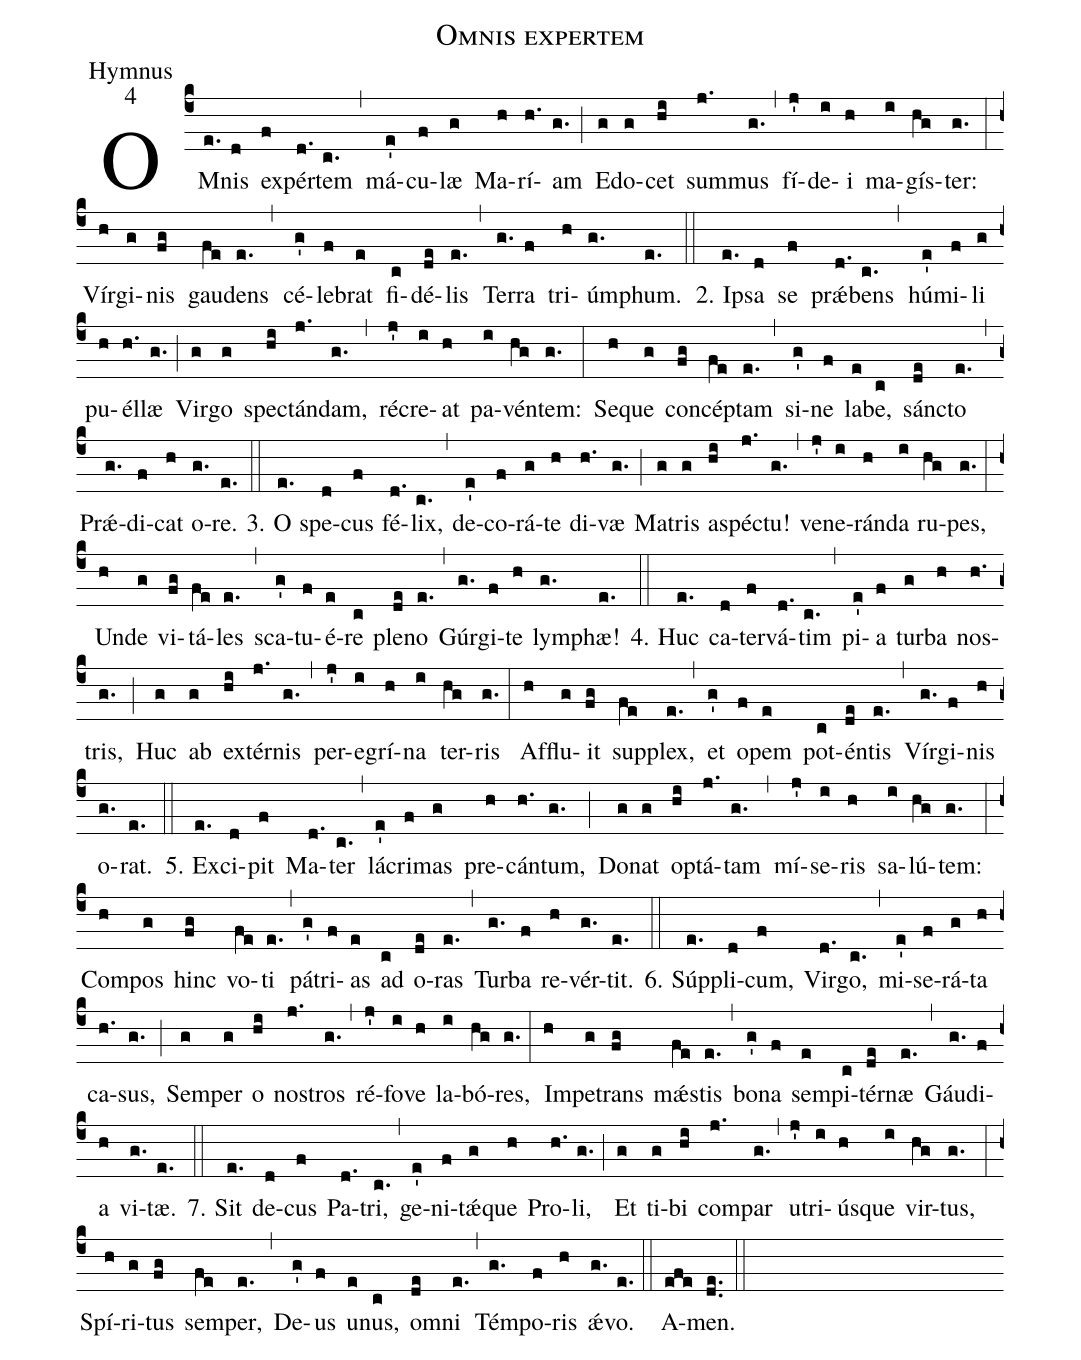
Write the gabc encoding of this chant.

name: Omnis expertem;
office-part: Hymnus;
mode: 4;
%%
(c4) OM(e.)nis(d) ex(f)pér(d.)tem(c.) (,) má(e')cu(f)læ(g) Ma(h)rí(h.)am(g.) (;) E(g)do(g)cet(hi) sum(j.)mus(g.) (,) fí(j')de(i)i(h) ma(i)gís(hg)ter:(g.) (:)
Vír(h)gi(g)nis(fg) gau(fe)dens(e.) (,) cé(g')le(f)brat(e) fi(c)dé(de)lis(e.) (,) Ter(g.)ra(f) tri(h)úm(g.)phum.(e.) (::)
2. Ip(e.)sa(d) se(f) prǽ(d.)bens(c.) (,) hú(e')mi(f)li(g) pu(h)él(h.)læ(g.) (;) Vir(g)go(g) spec(hi)tán(j.)dam,(g.) (,) ré(j')cre(i)at(h) pa(i)vén(hg)tem:(g.) (:)
Se(h)que(g) con(fg)cép(fe)tam(e.) (,) si(g')ne(f) la(e)be,(c) sánc(de)to(e.) (,) Prǽ(g.)di(f)cat(h) o(g.)re.(e.) (::)
3. O(e.) spe(d)cus(f) fé(d.)lix,(c.) (,) de(e')co(f)rá(g)te(h) di(h.)væ(g.) (;) Ma(g)tris(g) a(hi)spéc(j.)tu!(g.) (,) ve(j')ne(i)rán(h)da(i) ru(hg)pes,(g.) (:)
Un(h)de(g) vi(fg)tá(fe)les(e.) (,) sca(g')tu(f)é(e)re(c) ple(de)no(e.) (,) Gúr(g.)gi(f)te(h) lym(g.)phæ!(e.) (::)
4. Huc(e.) ca(d)ter(f)vá(d.)tim(c.) (,) pi(e')a(f) tur(g)ba(h) nos(h.)tris,(g.) (;) Huc(g) ab(g) ex(hi)tér(j.)nis(g.) (,) per(j')e(i)grí(h)na(i) ter(hg)ris(g.) (:)
Af(h)flu(g)it(fg) sup(fe)plex,(e.) (,) et(g') o(f)pem(e) pot(c)én(de)tis(e.) (,) Vír(g.)gi(f)nis(h) o(g.)rat.(e.) (::)
5. Ex(e.)ci(d)pit(f) Ma(d.)ter(c.) (,) lá(e')cri(f)mas(g) pre(h)cán(h.)tum,(g.) (;) Do(g)nat(g) op(hi)tá(j.)tam(g.) (,) mí(j')se(i)ris(h) sa(i)lú(hg)tem:(g.) (:)
Com(h)pos(g) hinc(fg) vo(fe)ti(e.) (,) pá(g')tri(f)as(e) ad(c) o(de)ras(e.) (,) Tur(g.)ba(f) re(h)vér(g.)tit.(e.) (::)
6. Súp(e.)pli(d)cum,(f) Vir(d.)go,(c.) (,) mi(e')se(f)rá(g)ta(h) ca(h.)sus,(g.) (;) Sem(g)per(g) o(hi) nos(j.)tros(g.) (,) ré(j')fo(i)ve(h) la(i)bó(hg)res,(g.) (:)
Im(h)pe(g)trans(fg) mǽs(fe)tis(e.) (,) bo(g')na(f) sem(e)pi(c)tér(de)næ(e.) (,) Gáu(g.)di(f)a(h) vi(g.)tæ.(e.) (::)
7. Sit(e.) de(d)cus(f) Pa(d.)tri,(c.) (,) ge(e')ni(f)tǽ(g)que(h) Pro(h.)li,(g.) (;) Et(g) ti(g)bi(hi) com(j.)par(g.) (,) u(j')tri(i)ús(h)que(i) vir(hg)tus,(g.) (:)
Spí(h)ri(g)tus(fg) sem(fe)per,(e.) (,) De(g')us(f) u(e)nus,(c) om(de)ni(e.) (,) Tém(g.)po(f)ris(h) ǽ(g.)vo.(e.) (::)
A(efe)men.(de..) (::)
